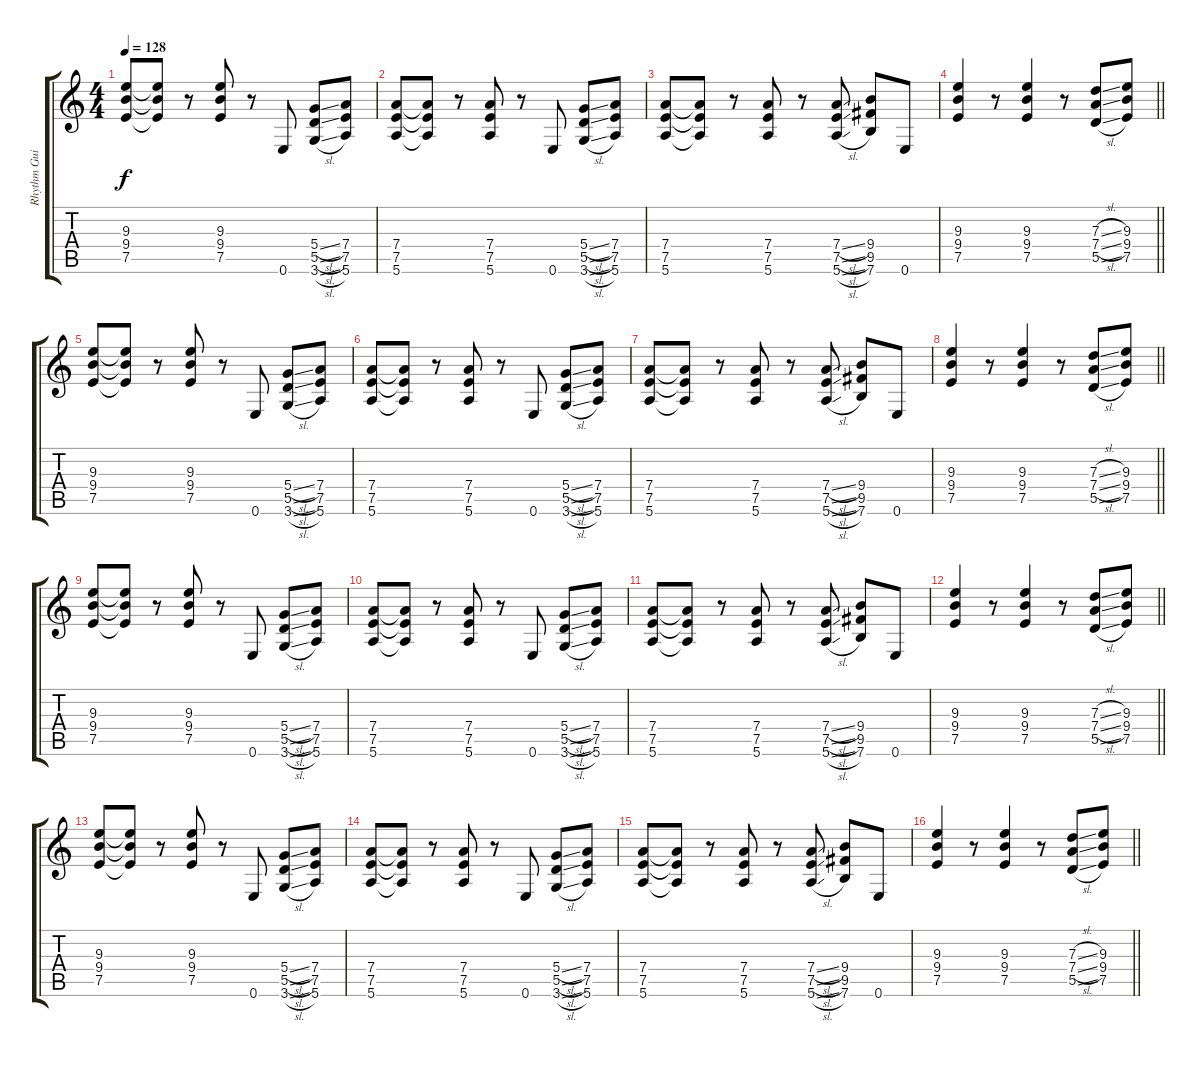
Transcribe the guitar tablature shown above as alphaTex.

\track ("Rhythm Guitar" "Rhythm Gui") {instrument distortionguitar}
\staff {score tabs}
\tuning (E4 B3 G3 D3 A2 E2) {hide}
\ts (4 4)
\tempo 128
\clef g2
\ks c
(9.3 9.4 7.5).8{dy f} (9.3{t} 9.4{t} 7.5{t}).8 r.8 (9.3 9.4 7.5).8 r.8 0.6.8 (5.4{sl} 5.5{sl} 3.6{sl}).8 (7.4 7.5 5.6).8 |
(7.4 7.5 5.6).8 (7.4{t} 7.5{t} 5.6{t}).8 r.8 (7.4 7.5 5.6).8 r.8 0.6.8 (5.4{sl} 5.5{sl} 3.6{sl}).8 (7.4 7.5 5.6).8 |
(7.4 7.5 5.6).8 (7.4{t} 7.5{t} 5.6{t}).8 r.8 (7.4 7.5 5.6).8 r.8 (7.4{sl} 7.5{sl} 5.6{sl}).8 (9.4 9.5 7.6).8 0.6.8 |
\barLineRight lightlight
(9.3 9.4 7.5).4 r.8 (9.3 9.4 7.5).4 r.8 (7.3{sl} 7.4{sl} 5.5{sl}).8 (9.3 9.4 7.5).8 |
(9.3 9.4 7.5).8 (9.3{t} 9.4{t} 7.5{t}).8 r.8 (9.3 9.4 7.5).8 r.8 0.6.8 (5.4{sl} 5.5{sl} 3.6{sl}).8 (7.4 7.5 5.6).8 |
(7.4 7.5 5.6).8 (7.4{t} 7.5{t} 5.6{t}).8 r.8 (7.4 7.5 5.6).8 r.8 0.6.8 (5.4{sl} 5.5{sl} 3.6{sl}).8 (7.4 7.5 5.6).8 |
(7.4 7.5 5.6).8 (7.4{t} 7.5{t} 5.6{t}).8 r.8 (7.4 7.5 5.6).8 r.8 (7.4{sl} 7.5{sl} 5.6{sl}).8 (9.4 9.5 7.6).8 0.6.8 |
\barLineRight lightlight
(9.3 9.4 7.5).4 r.8 (9.3 9.4 7.5).4 r.8 (7.3{sl} 7.4{sl} 5.5{sl}).8 (9.3 9.4 7.5).8 |
(9.3 9.4 7.5).8 (9.3{t} 9.4{t} 7.5{t}).8 r.8 (9.3 9.4 7.5).8 r.8 0.6.8 (5.4{sl} 5.5{sl} 3.6{sl}).8 (7.4 7.5 5.6).8 |
(7.4 7.5 5.6).8 (7.4{t} 7.5{t} 5.6{t}).8 r.8 (7.4 7.5 5.6).8 r.8 0.6.8 (5.4{sl} 5.5{sl} 3.6{sl}).8 (7.4 7.5 5.6).8 |
(7.4 7.5 5.6).8 (7.4{t} 7.5{t} 5.6{t}).8 r.8 (7.4 7.5 5.6).8 r.8 (7.4{sl} 7.5{sl} 5.6{sl}).8 (9.4 9.5 7.6).8 0.6.8 |
\barLineRight lightlight
(9.3 9.4 7.5).4 r.8 (9.3 9.4 7.5).4 r.8 (7.3{sl} 7.4{sl} 5.5{sl}).8 (9.3 9.4 7.5).8 |
(9.3 9.4 7.5).8 (9.3{t} 9.4{t} 7.5{t}).8 r.8 (9.3 9.4 7.5).8 r.8 0.6.8 (5.4{sl} 5.5{sl} 3.6{sl}).8 (7.4 7.5 5.6).8 |
(7.4 7.5 5.6).8 (7.4{t} 7.5{t} 5.6{t}).8 r.8 (7.4 7.5 5.6).8 r.8 0.6.8 (5.4{sl} 5.5{sl} 3.6{sl}).8 (7.4 7.5 5.6).8 |
(7.4 7.5 5.6).8 (7.4{t} 7.5{t} 5.6{t}).8 r.8 (7.4 7.5 5.6).8 r.8 (7.4{sl} 7.5{sl} 5.6{sl}).8 (9.4 9.5 7.6).8 0.6.8 |
\barLineRight lightlight
(9.3 9.4 7.5).4 r.8 (9.3 9.4 7.5).4 r.8 (7.3{sl} 7.4{sl} 5.5{sl}).8 (9.3 9.4 7.5).8
